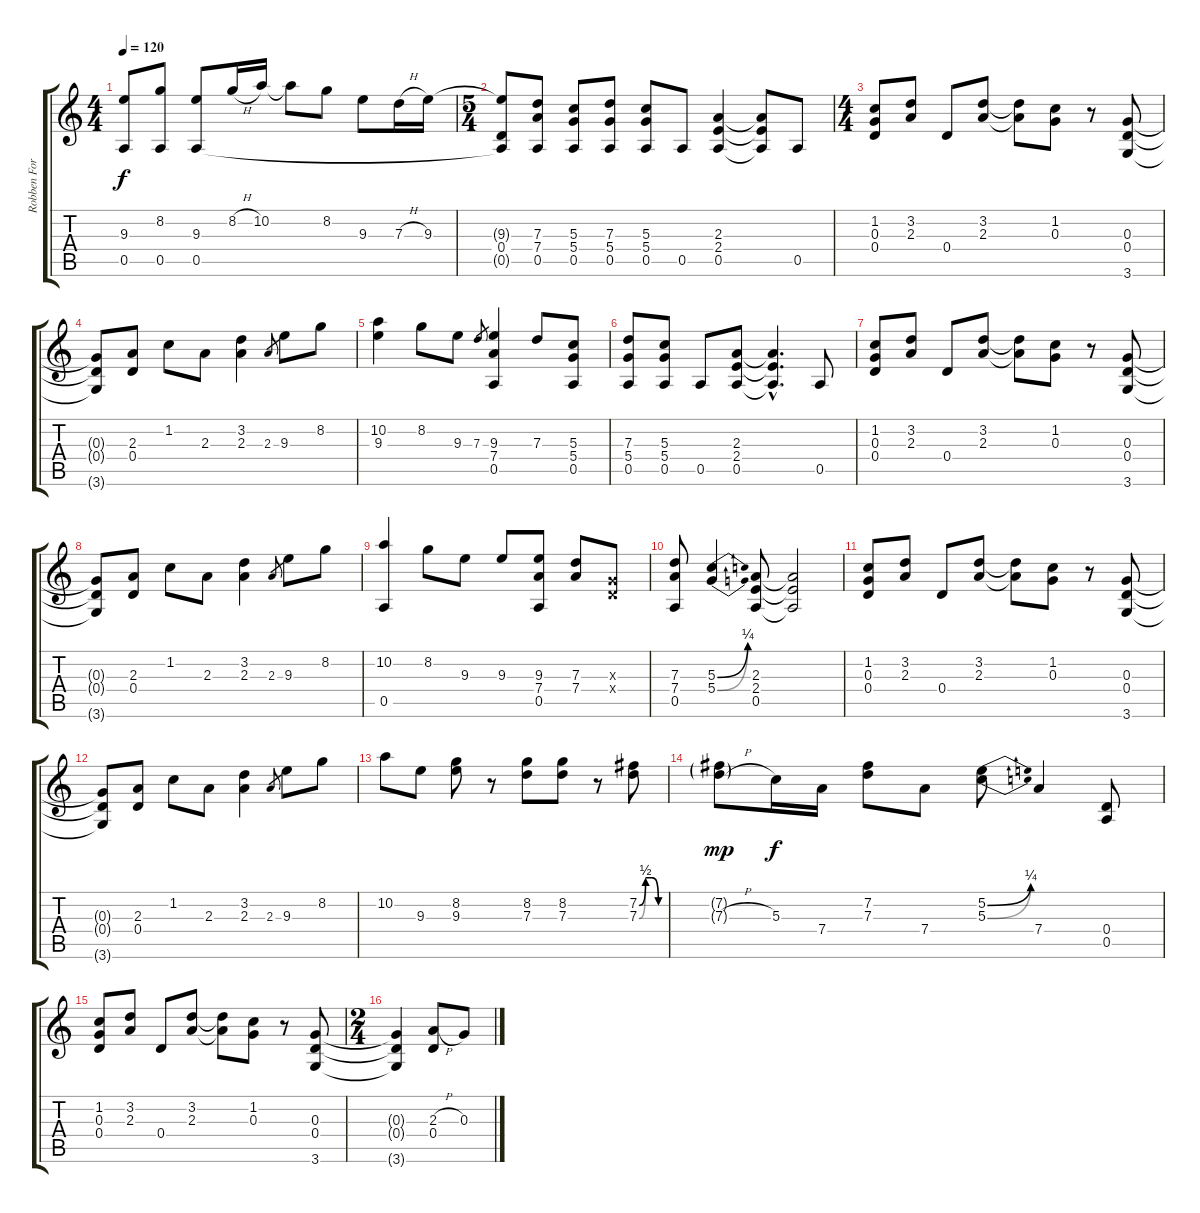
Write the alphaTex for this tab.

\track ("Robben Ford" "Robben For") {instrument overdrivenguitar}
\staff {score tabs}
\tuning (E4 B3 G3 D3 A2 E2) {hide}
\ts (4 4)
\tempo 120
\clef g2
\ks c
(9.3 0.5).8{dy f instrument overdrivenguitar} (8.2 0.5).8 (9.3 0.5).8 8.2{h}.16 10.2.16 10.2{t}.8 8.2.8 9.3.8 7.3{h}.16 9.3.16 |
\ts (5 4)
(9.3{t} 0.4 0.5{t}).8 (7.3 7.4 0.5).8 (5.3 5.4 0.5).8 (7.3 5.4 0.5).8 (5.3 5.4 0.5).8 0.5.8 (2.3 2.4 0.5).4 (2.3{t} 2.4{t} 0.5{t}).8 0.5.8 |
\ts (4 4)
(1.2 0.3 0.4).8 (3.2 2.3).8 0.4.8 (3.2 2.3).8 (3.2{t} 2.3{t}).8 (1.2 0.3).8 r.8 (0.3 0.4 3.6).8 |
(0.3{t} 0.4{t} 3.6{t}).8 (2.3 0.4).8 1.2.8 2.3.8 (3.2 2.3).4 2.3.8{gr} 9.3.8 8.2.8 |
(10.2 9.3).4 8.2.8 9.3.8 7.3.8{gr} (9.3 7.4 0.5).4 7.3.8 (5.3 5.4 0.5).8 |
(7.3 5.4 0.5).8 (5.3 5.4 0.5).8 0.5.8 (2.3 2.4 0.5).8 (2.3{hac t} 2.4{hac t} 0.5{hac t}).4{d} 0.5.8 |
(1.2 0.3 0.4).8 (3.2 2.3).8 0.4.8 (3.2 2.3).8 (3.2{t} 2.3{t}).8 (1.2 0.3).8 r.8 (0.3 0.4 3.6).8 |
(0.3{t} 0.4{t} 3.6{t}).8 (2.3 0.4).8 1.2.8 2.3.8 (3.2 2.3).4 2.3.8{gr} 9.3.8 8.2.8 |
(10.2 0.5).4 8.2.8 9.3.8 9.3.8 (9.3 7.4 0.5).8 (7.3 7.4).8 (0.3{x} 0.4{x}).8 |
(7.3 7.4 0.5).8 (5.3{be (bend 0 0 60 1)} 5.4{be (bend 0 0 60 1)}).4 (2.3 2.4 0.5).8 (2.3{t} 2.4{t} 0.5{t}).2 |
(1.2 0.3 0.4).8 (3.2 2.3).8 0.4.8 (3.2 2.3).8 (3.2{t} 2.3{t}).8 (1.2 0.3).8 r.8 (0.3 0.4 3.6).8 |
(0.3{t} 0.4{t} 3.6{t}).8 (2.3 0.4).8 1.2.8 2.3.8 (3.2 2.3).4 2.3.8{gr} 9.3.8 8.2.8 |
10.2.8 9.3.8 (8.2 9.3).8 r.8 (8.2 7.3).8 (8.2 7.3).8 r.8 (7.2{be (custom 0 0 15 2 30 2 45 0 60 0)} 7.3{be (custom 0 0 15 2 30 2 45 0 60 0)}).8 |
(7.2{g} 7.3{h g}).8{dy mp} 5.3.16{dy f} 7.4.16 (7.2 7.3).8 7.4.8 (5.2{be (bend 0 0 60 1)} 5.3{be (bend 0 0 60 1)}).8 7.4.4 (0.4 0.5).8 |
(1.2 0.3 0.4).8 (3.2 2.3).8 0.4.8 (3.2 2.3).8 (3.2{t} 2.3{t}).8 (1.2 0.3).8 r.8 (0.3 0.4 3.6).8 |
\ts (2 4)
(0.3{t} 0.4{t} 3.6{t}).4 (2.3{h} 0.4).8 0.3.8
